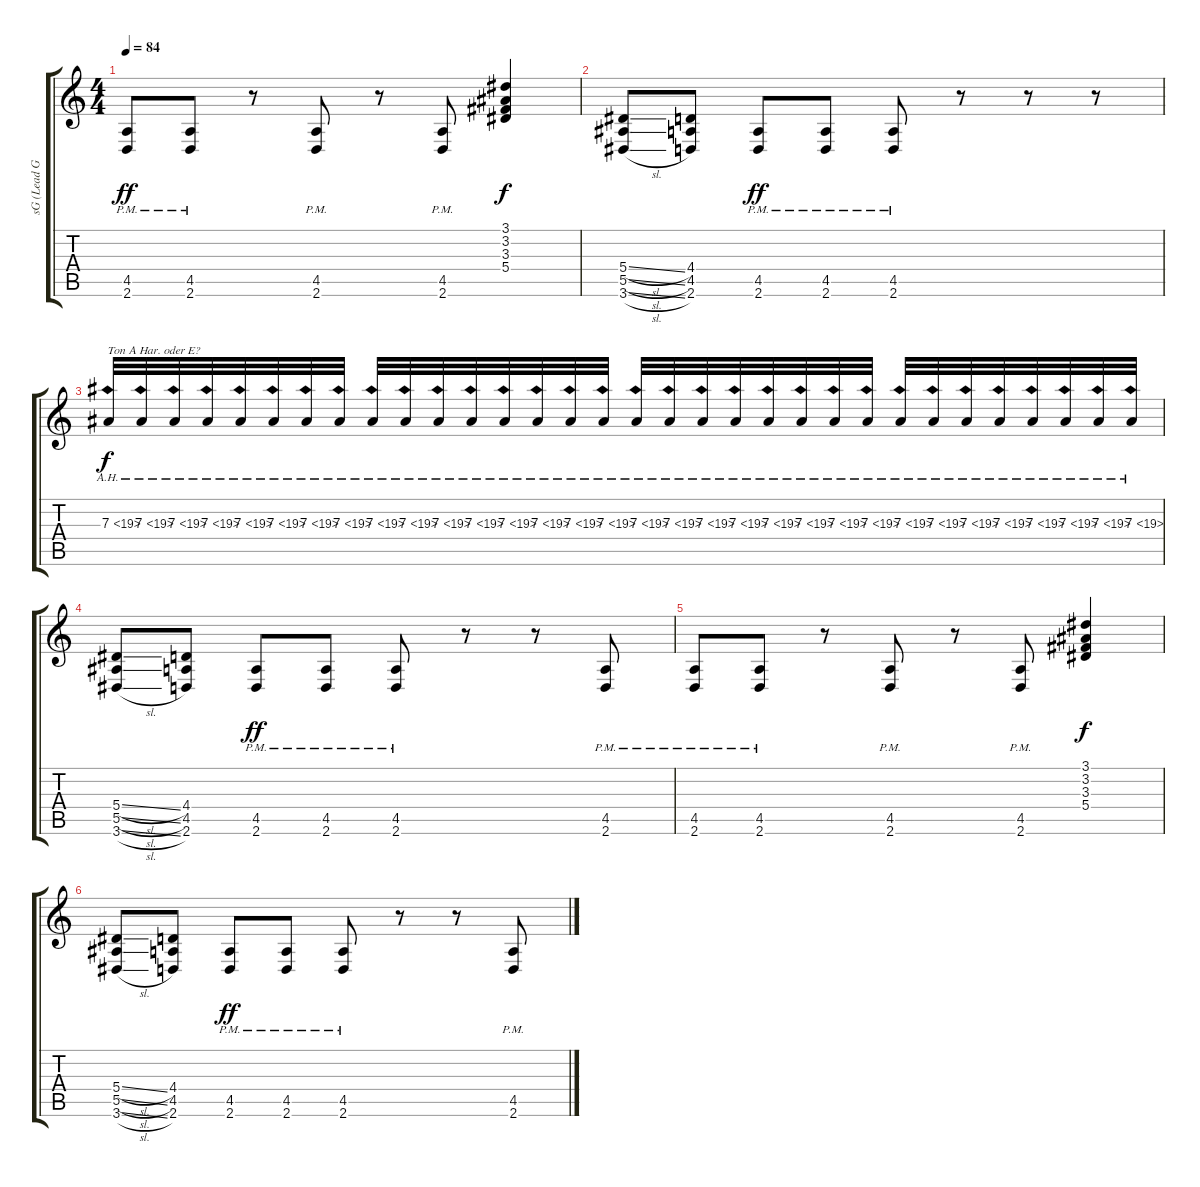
\track ("sG (Lead Guitar)" "sG (Lead G") {instrument distortionguitar}
\staff {score tabs}
\tuning (C4 G3 Eb3 Bb2 F2 C2) {hide}
\ts (4 4)
\tempo 84
\clef g2
\ks c
(4.5{pm} 2.6{pm}).8{dy ff} (4.5{pm} 2.6{pm}).8 r.8 (4.5{pm} 2.6{pm}).8 r.8 (4.5{pm} 2.6{pm}).8 (3.1 3.2 3.3 5.4).4{dy f} |
(5.4{sl} 5.5{sl} 3.6{sl}).8 (4.4 4.5 2.6).8 (4.5{pm} 2.6{pm}).8{dy ff} (4.5{pm} 2.6{pm}).8 (4.5{pm} 2.6{pm}).8 r.8 r.8 r.8 |
7.3{ah 12}.32{txt "Ton A Har. oder E?" dy f} 7.3{ah 12}.32 7.3{ah 12}.32 7.3{ah 12}.32 7.3{ah 12}.32 7.3{ah 12}.32 7.3{ah 12}.32 7.3{ah 12}.32 7.3{ah 12}.32 7.3{ah 12}.32 7.3{ah 12}.32 7.3{ah 12}.32 7.3{ah 12}.32 7.3{ah 12}.32 7.3{ah 12}.32 7.3{ah 12}.32 7.3{ah 12}.32 7.3{ah 12}.32 7.3{ah 12}.32 7.3{ah 12}.32 7.3{ah 12}.32 7.3{ah 12}.32 7.3{ah 12}.32 7.3{ah 12}.32 7.3{ah 12}.32 7.3{ah 12}.32 7.3{ah 12}.32 7.3{ah 12}.32 7.3{ah 12}.32 7.3{ah 12}.32 7.3{ah 12}.32 7.3{ah 12}.32 |
(5.4{sl} 5.5{sl} 3.6{sl}).8 (4.4 4.5 2.6).8 (4.5{pm} 2.6{pm}).8{dy ff} (4.5{pm} 2.6{pm}).8 (4.5{pm} 2.6{pm}).8 r.8 r.8 (4.5{pm} 2.6{pm}).8 |
(4.5{pm} 2.6{pm}).8 (4.5{pm} 2.6{pm}).8 r.8 (4.5{pm} 2.6{pm}).8 r.8 (4.5{pm} 2.6{pm}).8 (3.1 3.2 3.3 5.4).4{dy f} |
(5.4{sl} 5.5{sl} 3.6{sl}).8 (4.4 4.5 2.6).8 (4.5{pm} 2.6{pm}).8{dy ff} (4.5{pm} 2.6{pm}).8 (4.5{pm} 2.6{pm}).8 r.8 r.8 (4.5{pm} 2.6{pm}).8
